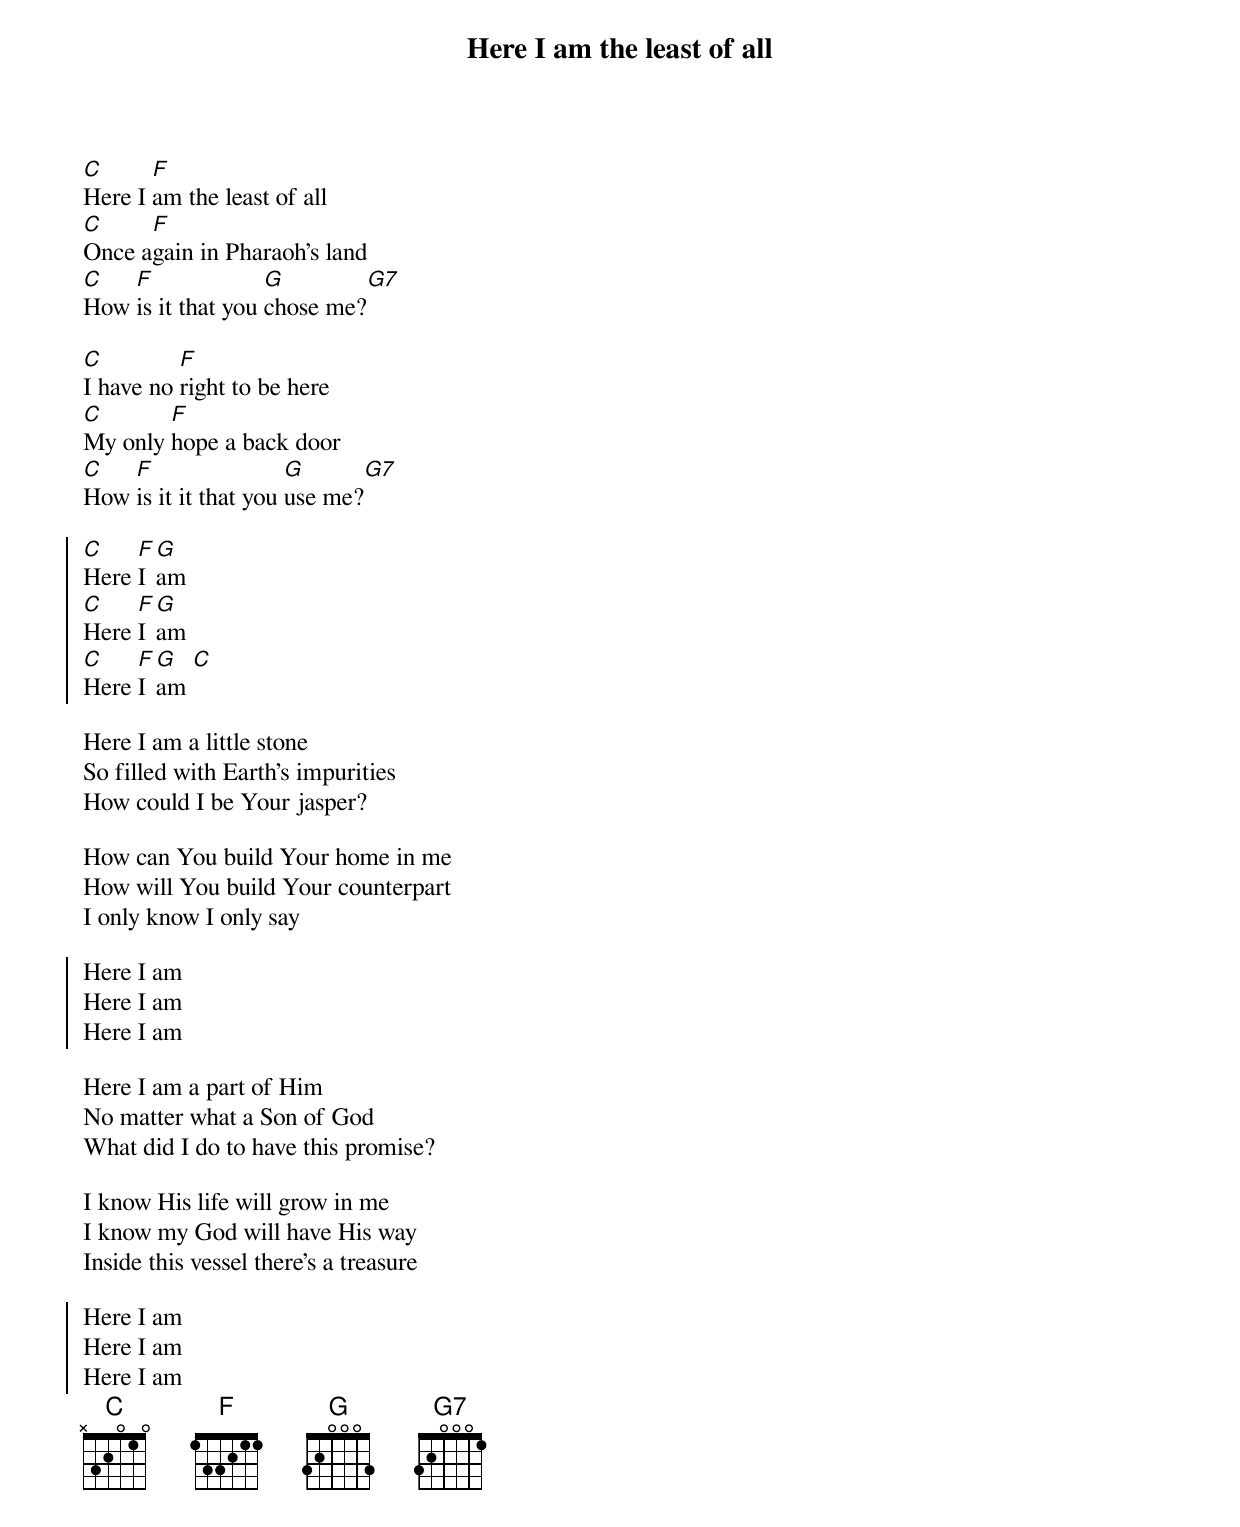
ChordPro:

{title: Here I am the least of all}

[C]Here I [F]am the least of all
[C]Once a[F]gain in Pharaoh's land
[C]How [F]is it that you [G]chose me?[G7]

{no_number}
[C]I have no [F]right to be here
[C]My only [F]hope a back door
[C]How [F]is it it that you [G]use me?[G7]

{start_of_chorus}
[C]Here [F]I [G]am
[C]Here [F]I [G]am
[C]Here [F]I [G]am [C]
{end_of_chorus}

Here I am a little stone
So filled with Earth’s impurities
How could I be Your jasper?

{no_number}
How can You build Your home in me
How will You build Your counterpart
I only know I only say

{start_of_chorus}
Here I am
Here I am
Here I am
{end_of_chorus}

Here I am a part of Him
No matter what a Son of God
What did I do to have this promise?

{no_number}
I know His life will grow in me
I know my God will have His way
Inside this vessel there’s a treasure

{start_of_chorus}
Here I am
Here I am
Here I am
{end_of_chorus}
